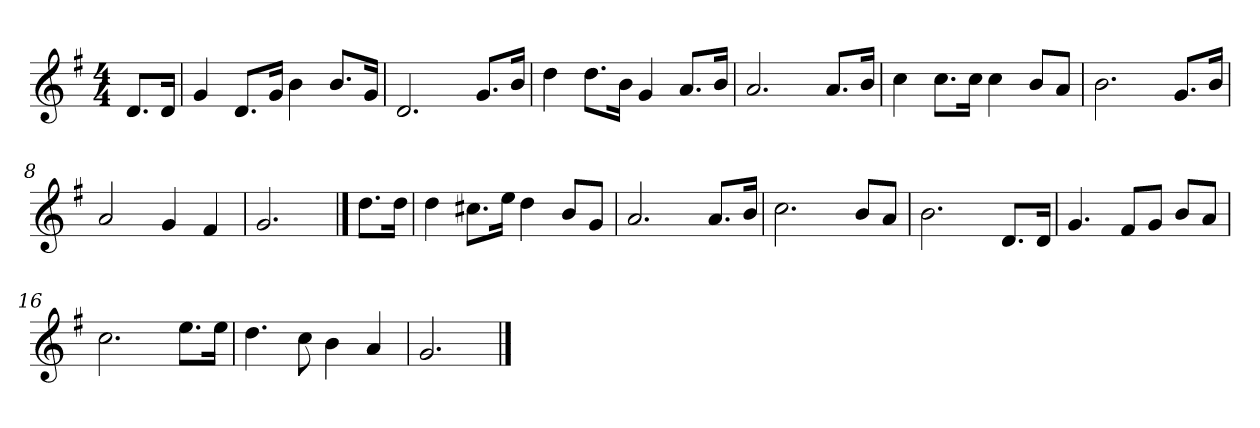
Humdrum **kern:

**kern
*part1
*staff1
*clefG2
*k[f#]
*G:
*M4/4
=1
8.d/L
16d/Jk
=2
4g
8.d/L
16g/Jk
4b
8.b/L
16g/Jk
=3
2.d
8.g/L
16b/Jk
=4
4dd
8.dd\L
16b\Jk
4g
8.a/L
16b/Jk
=5
2.a
8.a/L
16b/Jk
=6
4cc
8.cc\L
16cc\Jk
4cc
8b/L
8a/J
=7
2.b
8.g/L
16b/Jk
=8
2a
4g
4f#
=9
2.g
==10
8.dd\L
16dd\Jk
=11
4dd
8.cc#X\L
16ee\Jk
4dd
8b/L
8g/J
=12
2.a
8.a/L
16b/Jk
=13
2.cc
8b/L
8a/J
=14
2.b
8.d/L
16d/Jk
=15
4.g
8f#/L
8g/J
8b/L
8a/J
=16
2.cc
8.ee\L
16ee\Jk
=17
4.dd
8cc
4b
4a
=18
2.g
==
*-
